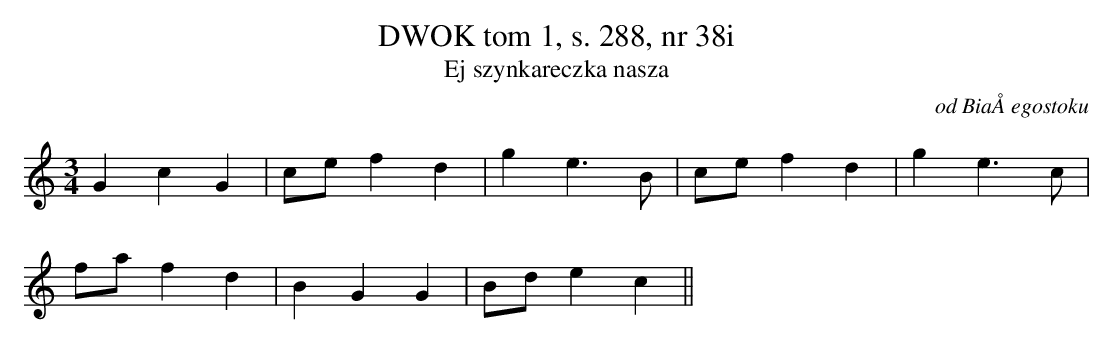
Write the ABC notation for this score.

X:1
T: DWOK tom 1, s. 288, nr 38i
T: Ej szynkareczka nasza
O: od BiaÅegostoku
M: 3/4
L: 1/8
K: C
G2c2G2 | cef2d2 | g2e3B | cef2d2 | g2e3c |
faf2d2 | B2G2G2 | Bde2c2||
